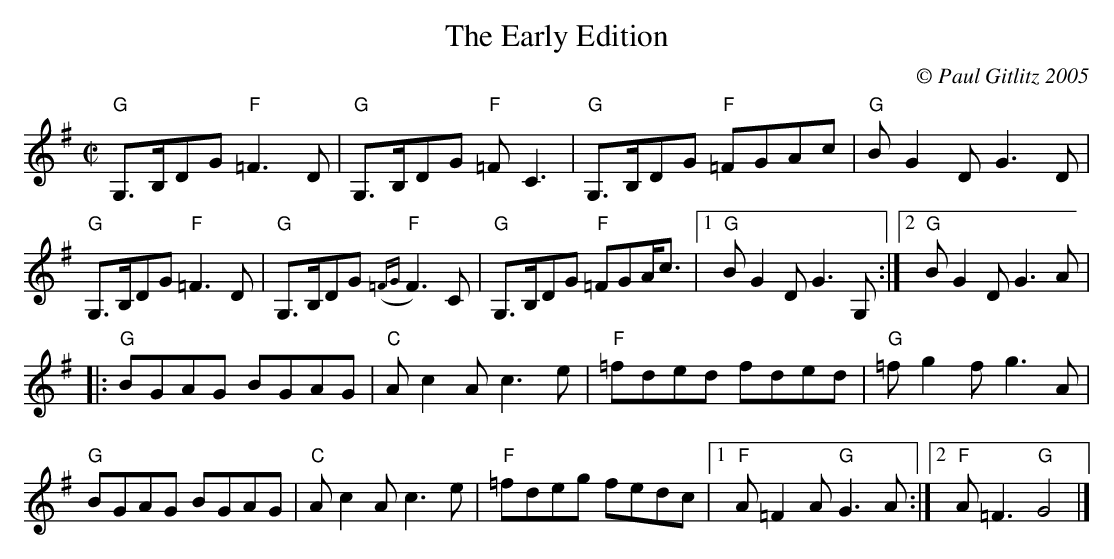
X:1
T:The Early Edition
M:C|
L:1/8
C:© Paul Gitlitz 2005
K:G
"G"G,>B,DG "F"=F3D|"G"G,>B,DG "F"=FC3|"G"G,>B,DG "F"=FGAc|"G"BG2D G3D|!
"G"G,>B,DG "F"=F3D|"G"G,>B,DG "F"({=FG}F3)C|"G"G,>B,DG "F"=FGA<c|1"G"BG2D G3G,:|2"G"BG2D G3A|!
|:"G"BGAG BGAG|"C"Ac2Ac3e|"F"=fded fded|"G"=fg2f g3A|!
"G"BGAG BGAG|"C"Ac2Ac3e|"F"=fdeg fedc|1"F"A=F2A"G"G3A:|2"F"A=F3"G"G4|]
